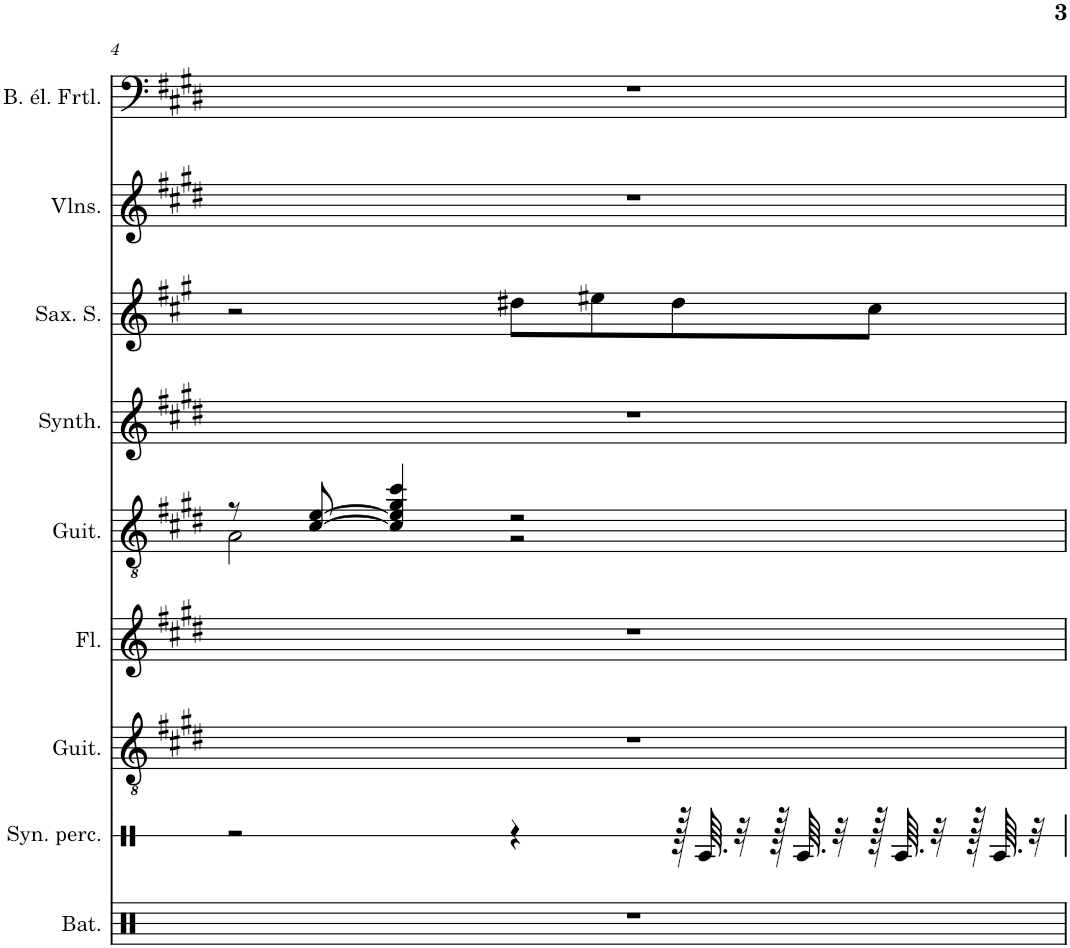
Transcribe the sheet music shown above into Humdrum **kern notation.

**kern	**kern	**kern	**kern	**kern	**kern	**kern	**kern	**kern
*part9	*part8	*part7	*part6	*part5	*part4	*part3	*part2	*part1
*staff9	*staff8	*staff7	*staff6	*staff5	*staff4	*staff3	*staff2	*staff1
*I"Batterie, Drums	*I"Synthétiseur de percussions, Drums	*I"Guitare acoustique, Acoustic Guitar (steel)	*I"Flûte, Flute	*I"Guitare acoustique, Acoustic Guitar (steel)	*I"Synthétiseur d'instruments à cordes, Synth Strings 1	*I"Saxophone Soprano	*I"Violons, String Ensemble 1	*I"Basse électrique fretless, Fretless Bass
*I'Bat.	*I'Syn. perc.	*I'Guit.	*I'Fl.	*I'Guit.	*I'Synth.	*I'Sax. S.	*I'Vlns.	*I'B. él. Frtl.
!!LO:PB:g=z
*clefX	*clefX	*clefGv2	*clefG2	*clefGv2	*clefG2	*clefG2	*clefG2	*clefF4
*	*	*	*	*	*	*Trd1c2	*	*Trd7c12
*k[]	*k[]	*k[f#c#g#d#]	*k[f#c#g#d#]	*k[f#c#g#d#]	*k[f#c#g#d#]	*k[f#c#g#]	*k[f#c#g#d#]	*k[f#c#g#d#]
*M4/4	*M4/4	*M4/4	*M4/4	*M4/4	*M4/4	*M4/4	*M4/4	*M4/4
=4	=4	=4	=4	=4	=4	=4	=4	=4
*	*	*	*	*^	*	*	*	*
1r	2r	1r	1r	8r	2A\	1r	2r	1r	1r
.	.	.	.	[8c#/ [8e/	.	.	.	.	.
.	.	.	.	4c#/] 4e/] 4g#/ 4cc#/	.	.	.	.	.
.	4r	.	.	2r	2r	.	8dd#X\L	.	.
.	.	.	.	.	.	.	8ee#X\	.	.
.	128r	.	.	.	.	.	8dd#\	.	.
.	64.RA/	.	.	.	.	.	.	.	.
.	32r	.	.	.	.	.	.	.	.
.	128r	.	.	.	.	.	.	.	.
.	64.RA/	.	.	.	.	.	.	.	.
.	32r	.	.	.	.	.	.	.	.
.	128r	.	.	.	.	.	8cc#\J	.	.
.	64.RA/	.	.	.	.	.	.	.	.
.	32r	.	.	.	.	.	.	.	.
.	128r	.	.	.	.	.	.	.	.
.	64.RA/	.	.	.	.	.	.	.	.
.	32r	.	.	.	.	.	.	.	.
*	*	*	*	*v	*v	*	*	*	*
=	=	=	=	=	=	=	=	=
*-	*-	*-	*-	*-	*-	*-	*-	*-
